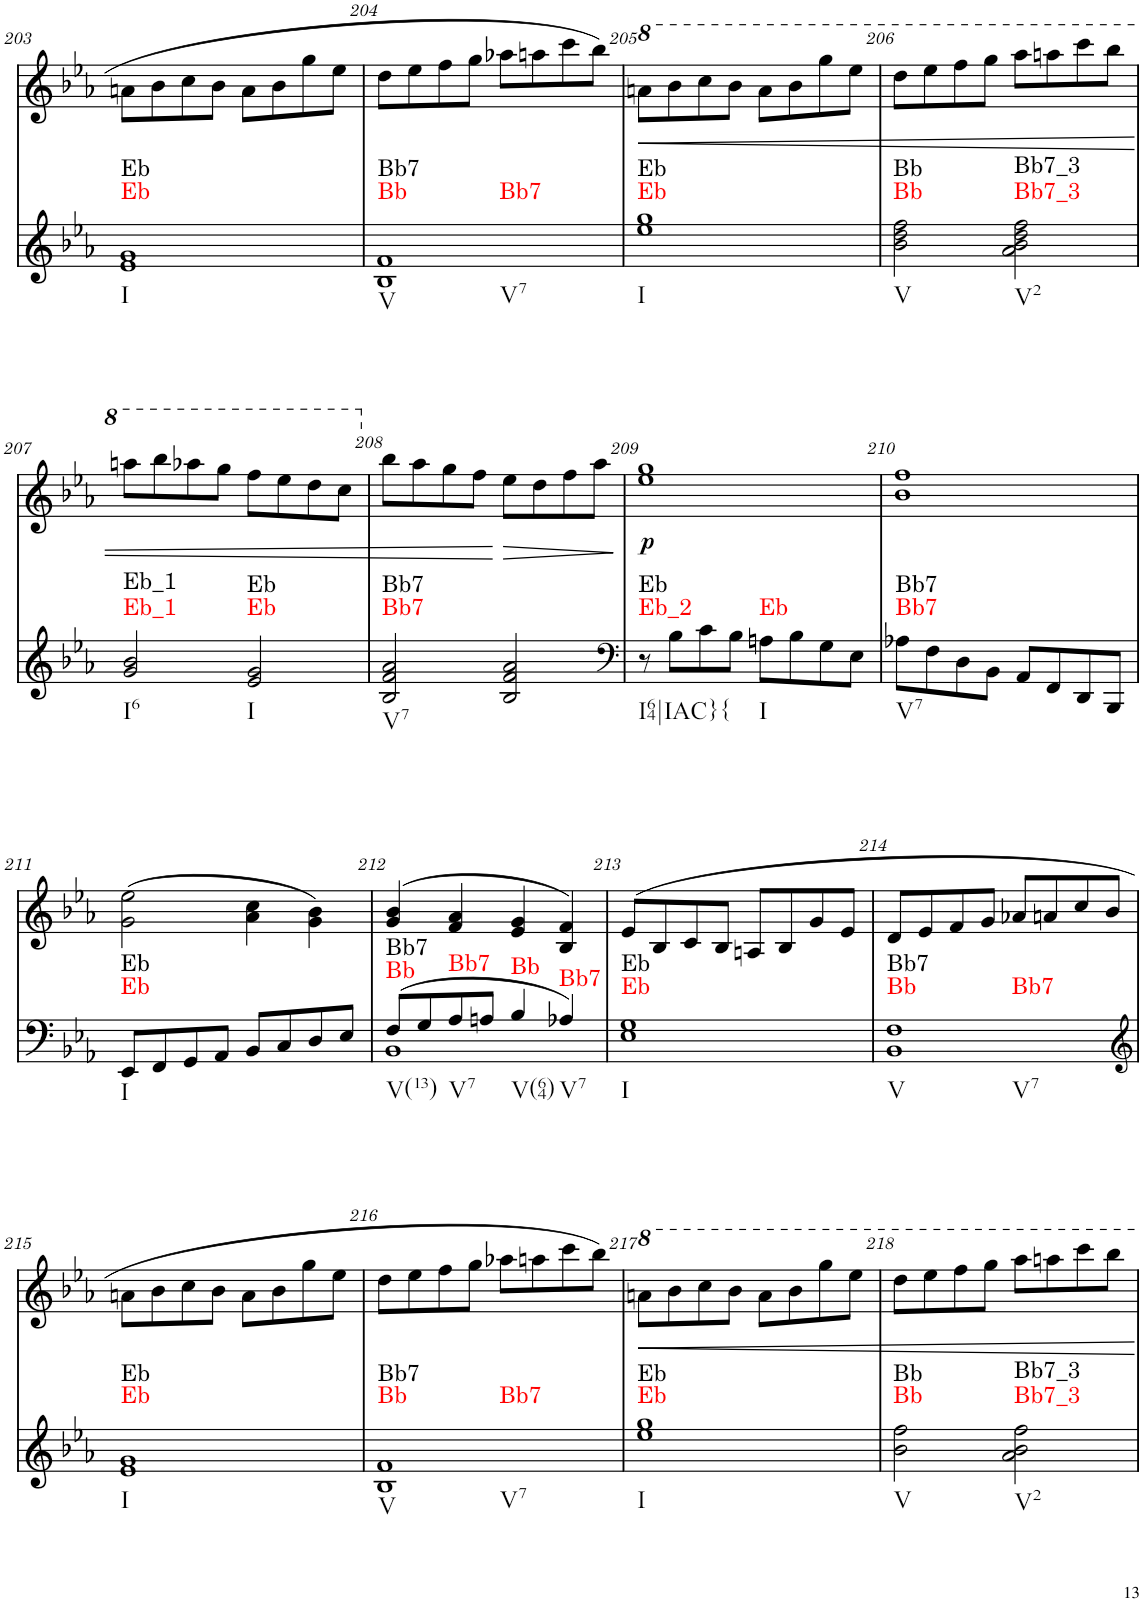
**kern	**harte	**kern	**text	**dynam
*part2	*part2	*part1	*part1	*part1
*staff2	*	*staff1	*staff1	*staff1
*I"piano	*	*I"piano	*	*
*I'Pno	*	*I'Pno	*	*
!!LO:PB:g=z
*clefG2	*	*clefG2	*	*
*k[b-e-a-]	*	*k[b-e-a-]	*	*
*E-:	*	*E-:	*	*
*M2/2	*	*M2/2	*	*
*met(c|)	*	*met(c|)	*	*
=203	=203	=203	=203	=203
!	!LO:H:n=1:kt=Eb	!	!	!
!	!LO:H:n=2:kt=Eb	!	!	!
1e- 1g	N N	8an\L	.	.
.	.	8b-\	.	.
.	.	8cc\	.	.
.	.	8b-\J	.	.
.	.	8a\L	.	.
.	.	8b-\	.	.
.	.	8gg\	.	.
.	.	8ee-\J	.	.
=204	=204	=204	=204	=204
!	!LO:H:n=1:kt=Bb	!	!	!
!	!LO:H:n=2:kt=Bb7	!	!	!
!	!LO:H:n=3:kt=Bb7	!	!	!
1B- 1f	N N N	8dd\L	.	.
.	.	8ee-\	.	.
.	.	8ff\	.	.
.	.	8gg\J	.	.
.	.	8aa-X\L	.	.
.	.	8aan\	.	.
.	.	8ccc\	.	.
.	.	8bb-\J	.	.
=205	=205	=205	=205	=205
*	*	*8va	*	*
!	!LO:H:n=1:kt=Eb	!	!	!
!	!LO:H:n=2:kt=Eb	!	!	!
1ee- 1gg	N N	8aan\L	.	.
!	!	!	!	!LO:HP:b
.	.	8bb-\	.	<
.	.	8ccc\	.	.
.	.	8bb-\J	.	.
.	.	8aa\L	.	.
.	.	8bb-\	.	.
.	.	8ggg\	.	.
.	.	8eee-\J	.	.
=206	=206	=206	=206	=206
!	!LO:H:n=1:kt=Bb	!	!	!
!	!LO:H:n=2:kt=Bb	!	!	!
2b-\ 2dd\ 2ff\	N N	8ddd\L	.	.
.	.	8eee-\	.	.
.	.	8fff\	.	.
.	.	8ggg\J	.	.
!	!LO:H:n=1:kt=Bb7_3	!	!	!
!	!LO:H:n=2:kt=Bb7_3	!	!	!
2a-\ 2b-\ 2dd\ 2ff\	N N	8aaa-\L	.	.
.	.	8aaan\	.	.
.	.	8cccc\	.	.
.	.	8bbb-\J	.	.
!!LO:LB:g=z
=207	=207	=207	=207	=207
!	!LO:H:n=1:kt=Eb_1	!	!	!
!	!LO:H:n=2:kt=Eb_1	!	!	!
2g/ 2b-/	N N	8aaan\L	.	.
.	.	8bbb-\	.	.
.	.	8aaa-X\	.	.
.	.	8ggg\J	.	.
!	!LO:H:n=1:kt=Eb	!	!	!
!	!LO:H:n=2:kt=Eb	!	!	!
2e-/ 2g/	N N	8fff\L	.	.
.	.	8eee-\	.	.
.	.	8ddd\	.	.
.	.	8ccc\J	.	.
=208	=208	=208	=208	=208
*	*	*X8va	*	*
!	!LO:H:n=1:kt=Bb7	!	!	!
!	!LO:H:n=2:kt=Bb7	!	!	!
2B-/ 2f/ 2a-/	N N	8bb-\L	.	.
.	.	8aa-\	.	.
.	.	8gg\	.	.
.	.	8ff\J	.	.
!	!	!	!	!LO:HP:n=1:b
2B-/ 2f/ 2a-/	.	8ee-\L	.	[ >
.	.	8dd\	.	.
.	.	8ff\	.	.
.	.	8aa-\J	.	.
.	.	.	.	]
=209	=209	=209	=209	=209
*clefF4	*	*	*	*
!	!LO:H:n=1:kt=Eb_2	!	!LO:LY:b	!
!	!LO:H:n=2:kt=Eb	!	!	!
8r	N N	1ee- 1gg	.	.
8B-\L	.	.	.	.
8c\	.	.	.	.
8B-\J	.	.	.	.
!	!LO:H:kt=Eb	!	!	!
8An\L	N	.	.	.
8B-\	.	.	.	.
8G\	.	.	.	.
8E-\J	.	.	.	.
=210	=210	=210	=210	=210
!	!LO:H:n=1:kt=Bb7	!	!	!
!	!LO:H:n=2:kt=Bb7	!	!	!
8A-X\L	N N	1b- 1ff	.	.
8F\	.	.	.	.
8D\	.	.	.	.
8BB-\J	.	.	.	.
8AA-/L	.	.	.	.
8FF/	.	.	.	.
8DD/	.	.	.	.
8BBB-/J	.	.	.	.
!!LO:LB:g=z
=211	=211	=211	=211	=211
!	!LO:H:n=1:kt=Eb	!	!	!
!	!LO:H:n=2:kt=Eb	!	!	!
8EE-/L	N N	(2g\ 2ee-\	.	.
8FF/	.	.	.	.
8GG/	.	.	.	.
8AA-/J	.	.	.	.
8BB-/L	.	4a-\ 4cc\	.	.
8C/	.	.	.	.
8D/	.	4g\ 4b-\)	.	.
8E-/J	.	.	.	.
=212	=212	=212	=212	=212
*^	*	*	*	*
!	!	!LO:H:n=1:kt=Bb	!	!	!
!	!	!LO:H:n=2:kt=Bb7	!	!	!
(8F/L	1BB-	N N	(>4g/ 4b-/	.	.
8G/	.	.	.	.	.
!	!	!LO:H:kt=Bb7	!	!	!
8A-/	.	N	4f/ 4a-/	.	.
8An/J	.	.	.	.	.
!	!	!LO:H:kt=Bb	!	!	!
4B-/	.	N	4e-/ 4g/	.	.
!	!	!LO:H:kt=Bb7	!	!	!
4A-X/)	.	N	4B-/ 4f/)	.	.
*v	*v	*	*	*	*
=213	=213	=213	=213	=213
!	!LO:H:n=1:kt=Eb	!	!	!
!	!LO:H:n=2:kt=Eb	!	!	!
1E- 1G	N N	(8e-/L	.	.
.	.	8B-/	.	.
.	.	8c/	.	.
.	.	8B-/J	.	.
.	.	8An/L	.	.
.	.	8B-/	.	.
.	.	8g/	.	.
.	.	8e-/J	.	.
=214	=214	=214	=214	=214
!	!LO:H:n=1:kt=Bb	!	!	!
!	!LO:H:n=2:kt=Bb7	!	!	!
!	!LO:H:n=3:kt=Bb7	!	!	!
1BB- 1F	N N N	8d/L	.	.
.	.	8e-/	.	.
.	.	8f/	.	.
.	.	8g/J	.	.
.	.	8a-X/L	.	.
.	.	8an/	.	.
.	.	8cc/	.	.
.	.	8b-/J	.	.
!!LO:LB:g=z
=215	=215	=215	=215	=215
*clefG2	*	*	*	*
!	!LO:H:n=1:kt=Eb	!	!	!
!	!LO:H:n=2:kt=Eb	!	!	!
1e- 1g	N N	8an\L	.	.
.	.	8b-\	.	.
.	.	8cc\	.	.
.	.	8b-\J	.	.
.	.	8a\L	.	.
.	.	8b-\	.	.
.	.	8gg\	.	.
.	.	8ee-\J	.	.
=216	=216	=216	=216	=216
!	!LO:H:n=1:kt=Bb	!	!	!
!	!LO:H:n=2:kt=Bb7	!	!	!
!	!LO:H:n=3:kt=Bb7	!	!	!
1B- 1f	N N N	8dd\L	.	.
.	.	8ee-\	.	.
.	.	8ff\	.	.
.	.	8gg\J	.	.
.	.	8aa-X\L	.	.
.	.	8aan\	.	.
.	.	8ccc\	.	.
.	.	8bb-\J)	.	.
=217	=217	=217	=217	=217
!	!LO:H:n=1:kt=Eb	!	!	!
!	!LO:H:n=2:kt=Eb	!	!	!
1ee- 1gg	N N	8aan\L	.	.
.	.	8bb-\	.	.
.	.	8ccc\	.	.
.	.	8bb-\J	.	.
.	.	8aa\L	.	.
.	.	8bb-\	.	.
.	.	8ggg\	.	.
.	.	8eee-\J	.	.
=218	=218	=218	=218	=218
!	!LO:H:n=1:kt=Bb	!	!	!
!	!LO:H:n=2:kt=Bb	!	!	!
2b-\ 2ff\	N N	8ddd\L	.	.
.	.	8eee-\	.	.
.	.	8fff\	.	.
.	.	8ggg\J	.	.
!	!LO:H:n=1:kt=Bb7_3	!	!	!
!	!LO:H:n=2:kt=Bb7_3	!	!	!
2a-\ 2b-\ 2ff\	N N	8aaa-\L	.	.
.	.	8aaan\	.	.
.	.	8cccc\	.	.
.	.	8bbb-\J	.	.
=	=	=	=	=
*-	*-	*-	*-	*-
